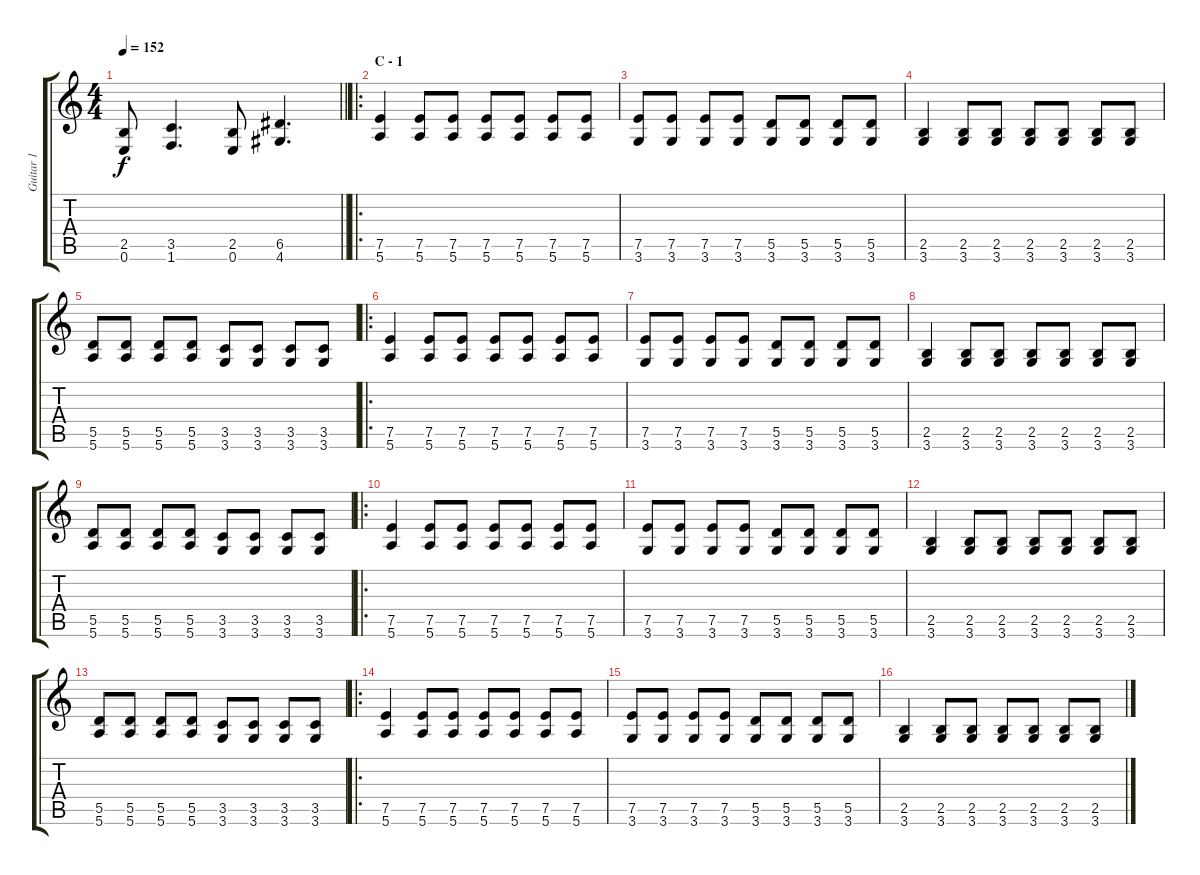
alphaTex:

\track ("Guitar 1" "Guitar 1") {instrument overdrivenguitar}
\staff {score tabs}
\tuning (E4 B3 G3 D3 A2 E2) {hide}
\ts (4 4)
\tempo 152
\clef g2
\barLineRight lightlight
\ks c
(2.5 0.6).8{dy f} (3.5 1.6).4{d} (2.5 0.6).8 (6.5 4.6).4{d} |
\ro
\section ("" "C - 1")
(7.5 5.6).4 (7.5 5.6).8 (7.5 5.6).8 (7.5 5.6).8 (7.5 5.6).8 (7.5 5.6).8 (7.5 5.6).8 |
(7.5 3.6).8 (7.5 3.6).8 (7.5 3.6).8 (7.5 3.6).8 (5.5 3.6).8 (5.5 3.6).8 (5.5 3.6).8 (5.5 3.6).8 |
(2.5 3.6).4 (2.5 3.6).8 (2.5 3.6).8 (2.5 3.6).8 (2.5 3.6).8 (2.5 3.6).8 (2.5 3.6).8 |
(5.5 5.6).8 (5.5 5.6).8 (5.5 5.6).8 (5.5 5.6).8 (3.5 3.6).8 (3.5 3.6).8 (3.5 3.6).8 (3.5 3.6).8 |
\ro
(7.5 5.6).4 (7.5 5.6).8 (7.5 5.6).8 (7.5 5.6).8 (7.5 5.6).8 (7.5 5.6).8 (7.5 5.6).8 |
(7.5 3.6).8 (7.5 3.6).8 (7.5 3.6).8 (7.5 3.6).8 (5.5 3.6).8 (5.5 3.6).8 (5.5 3.6).8 (5.5 3.6).8 |
(2.5 3.6).4 (2.5 3.6).8 (2.5 3.6).8 (2.5 3.6).8 (2.5 3.6).8 (2.5 3.6).8 (2.5 3.6).8 |
(5.5 5.6).8 (5.5 5.6).8 (5.5 5.6).8 (5.5 5.6).8 (3.5 3.6).8 (3.5 3.6).8 (3.5 3.6).8 (3.5 3.6).8 |
\ro
(7.5 5.6).4 (7.5 5.6).8 (7.5 5.6).8 (7.5 5.6).8 (7.5 5.6).8 (7.5 5.6).8 (7.5 5.6).8 |
(7.5 3.6).8 (7.5 3.6).8 (7.5 3.6).8 (7.5 3.6).8 (5.5 3.6).8 (5.5 3.6).8 (5.5 3.6).8 (5.5 3.6).8 |
(2.5 3.6).4 (2.5 3.6).8 (2.5 3.6).8 (2.5 3.6).8 (2.5 3.6).8 (2.5 3.6).8 (2.5 3.6).8 |
(5.5 5.6).8 (5.5 5.6).8 (5.5 5.6).8 (5.5 5.6).8 (3.5 3.6).8 (3.5 3.6).8 (3.5 3.6).8 (3.5 3.6).8 |
\ro
(7.5 5.6).4 (7.5 5.6).8 (7.5 5.6).8 (7.5 5.6).8 (7.5 5.6).8 (7.5 5.6).8 (7.5 5.6).8 |
(7.5 3.6).8 (7.5 3.6).8 (7.5 3.6).8 (7.5 3.6).8 (5.5 3.6).8 (5.5 3.6).8 (5.5 3.6).8 (5.5 3.6).8 |
(2.5 3.6).4 (2.5 3.6).8 (2.5 3.6).8 (2.5 3.6).8 (2.5 3.6).8 (2.5 3.6).8 (2.5 3.6).8
